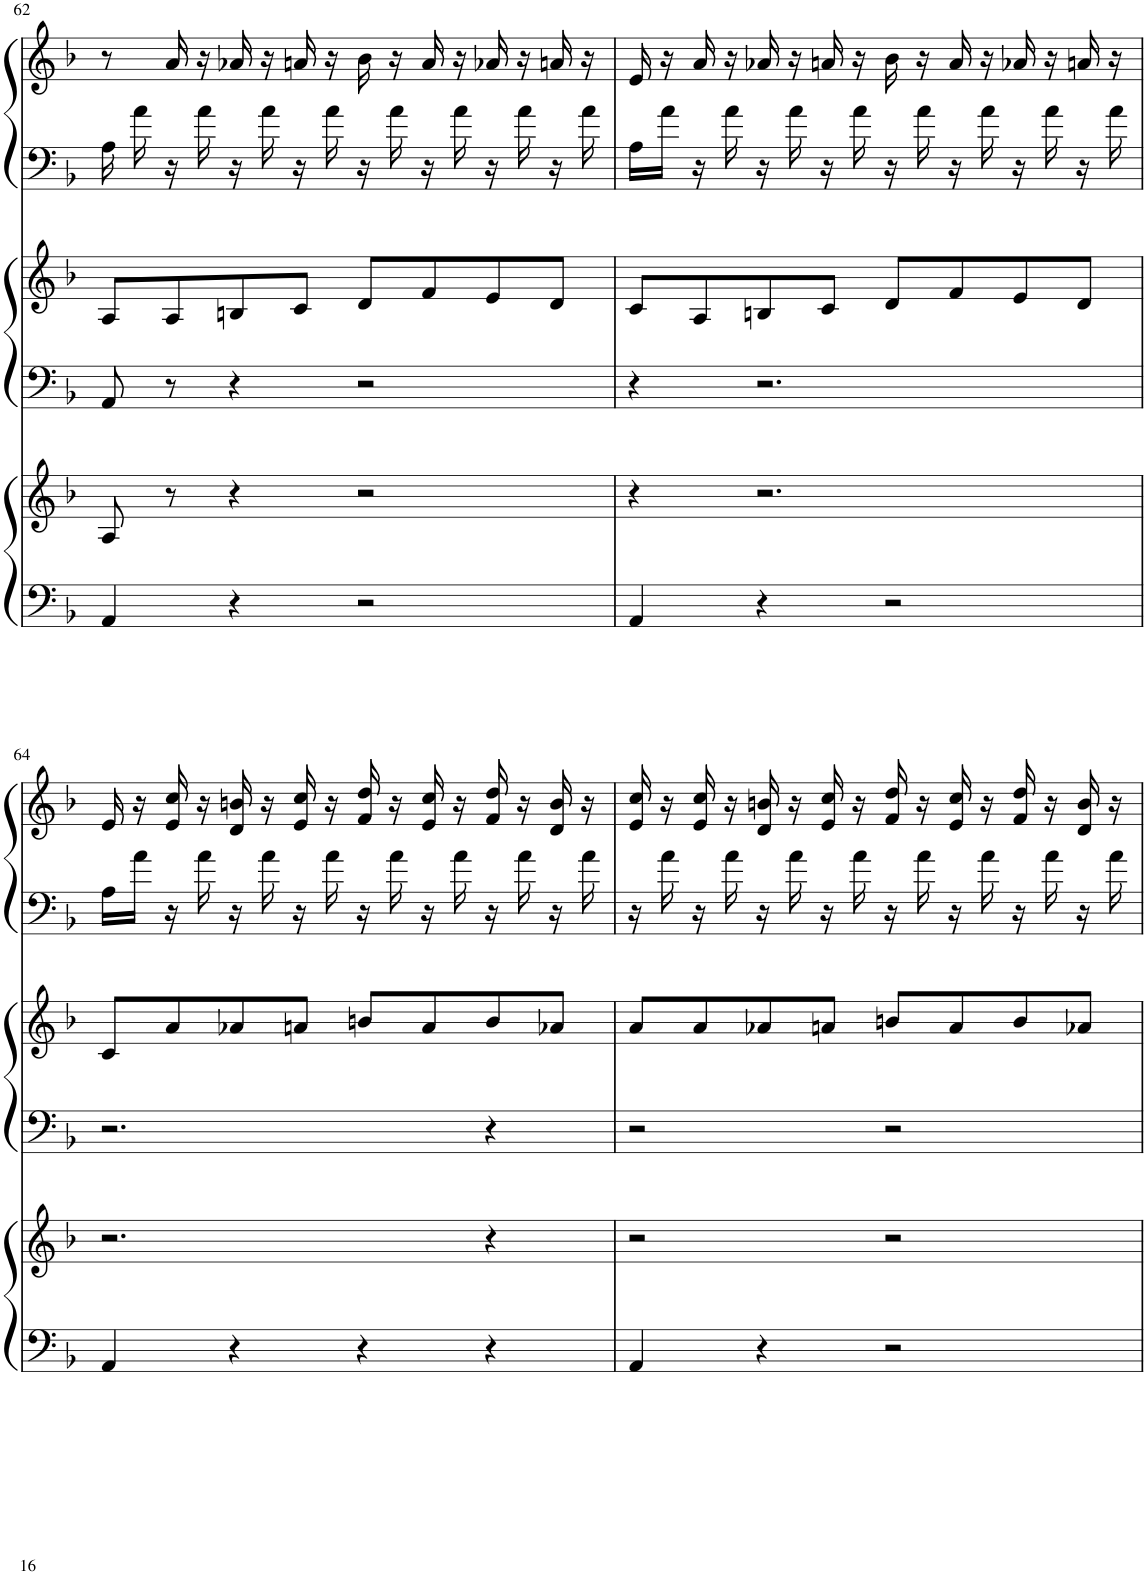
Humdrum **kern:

**kern	**kern	**kern	**kern	**kern	**kern
*part3	*part3	*part2	*part2	*part1	*part1
*staff6	*staff5	*staff4	*staff3	*staff2	*staff1
*I"Harp	*	*I"Harp	*	*I"Harp	*
*I'Hp	*	*I'Hp	*	*I'Hp	*
!!LO:PB:g=z
*clefF4	*clefG2	*clefF4	*clefG2	*clefF4	*clefG2
*k[b-]	*k[b-]	*k[b-]	*k[b-]	*k[b-]	*k[b-]
*M4/4	*M4/4	*M4/4	*M4/4	*M4/4	*M4/4
=62	=62	=62	=62	=62	=62
4AA/	8A/	8AA/	8A/L	16A\	8r
.	.	.	.	16a\	.
.	8r	8r	8A/	16r	16a/
.	.	.	.	16a\	16r
4r	4r	4r	8Bn/	16r	16a-X/
.	.	.	.	16a\	16r
.	.	.	8c/J	16r	16an/
.	.	.	.	16a\	16r
2r	2r	2r	8d/L	16r	16b-\
.	.	.	.	16a\	16r
.	.	.	8f/	16r	16a/
.	.	.	.	16a\	16r
.	.	.	8e/	16r	16a-X/
.	.	.	.	16a\	16r
.	.	.	8d/J	16r	16an/
.	.	.	.	16a\	16r
=63	=63	=63	=63	=63	=63
4AA/	4r	4r	8c/L	16A\LL	16e/
.	.	.	.	16a\JJ	16r
.	.	.	8A/	16r	16a/
.	.	.	.	16a\	16r
4r	2.r	2.r	8Bn/	16r	16a-X/
.	.	.	.	16a\	16r
.	.	.	8c/J	16r	16an/
.	.	.	.	16a\	16r
2r	.	.	8d/L	16r	16b-\
.	.	.	.	16a\	16r
.	.	.	8f/	16r	16a/
.	.	.	.	16a\	16r
.	.	.	8e/	16r	16a-X/
.	.	.	.	16a\	16r
.	.	.	8d/J	16r	16an/
.	.	.	.	16a\	16r
!!LO:LB:g=z
=64	=64	=64	=64	=64	=64
4AA/	2.r	2.r	8c/L	16A\LL	16e/
.	.	.	.	16a\JJ	16r
.	.	.	8a/	16r	16e/ 16cc/
.	.	.	.	16a\	16r
4r	.	.	8a-X/	16r	16d/ 16bn/
.	.	.	.	16a\	16r
.	.	.	8an/J	16r	16e/ 16cc/
.	.	.	.	16a\	16r
4r	.	.	8bn/L	16r	16f/ 16dd/
.	.	.	.	16a\	16r
.	.	.	8a/	16r	16e/ 16cc/
.	.	.	.	16a\	16r
4r	4r	4r	8b/	16r	16f/ 16dd/
.	.	.	.	16a\	16r
.	.	.	8a-X/J	16r	16d/ 16b/
.	.	.	.	16a\	16r
=65	=65	=65	=65	=65	=65
4AA/	2r	2r	8a/L	16r	16e/ 16cc/
.	.	.	.	16a\	16r
.	.	.	8a/	16r	16e/ 16cc/
.	.	.	.	16a\	16r
4r	.	.	8a-X/	16r	16d/ 16bn/
.	.	.	.	16a\	16r
.	.	.	8an/J	16r	16e/ 16cc/
.	.	.	.	16a\	16r
2r	2r	2r	8bn/L	16r	16f/ 16dd/
.	.	.	.	16a\	16r
.	.	.	8a/	16r	16e/ 16cc/
.	.	.	.	16a\	16r
.	.	.	8b/	16r	16f/ 16dd/
.	.	.	.	16a\	16r
.	.	.	8a-X/J	16r	16d/ 16b/
.	.	.	.	16a\	16r
=	=	=	=	=	=
*-	*-	*-	*-	*-	*-
